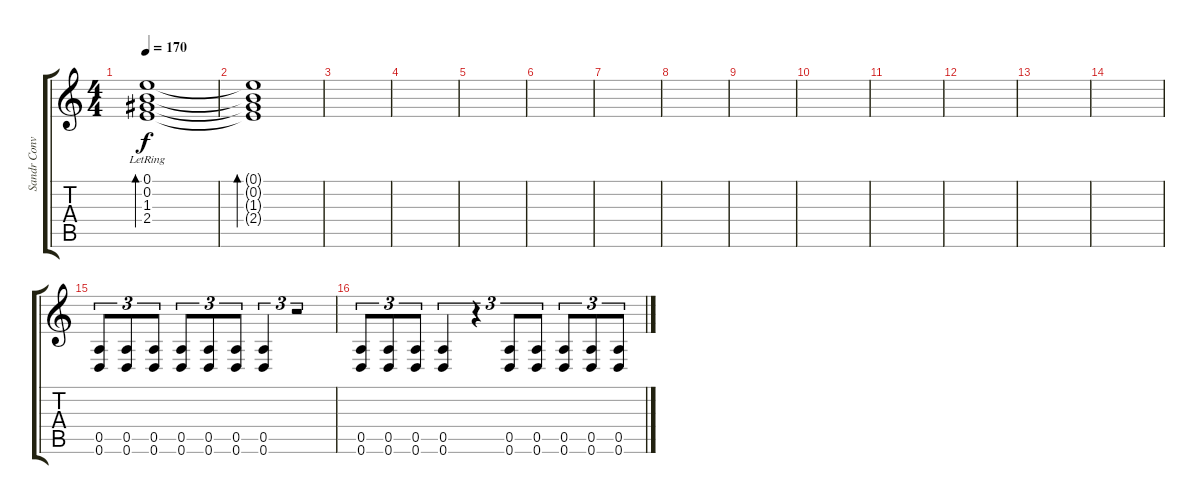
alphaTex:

\track ("Sandr Converse" "Sandr Conv") {instrument distortionguitar}
\staff {score tabs}
\tuning (E4 B3 G3 D3 A2 D2) {hide}
\ts (4 4)
\tempo 170
\clef g2
\ks c
(0.1{lr} 0.2{lr} 1.3{lr} 2.4{lr}).1{bd 480 dy f} |
(0.1{t} 0.2{t} 1.3{t} 2.4{t}).1{bd 480} |
|
|
|
|
|
|
|
|
|
|
|
|
(0.5 0.6).8{tu (3 2) volume 16 instrument distortionguitar} (0.5 0.6).8{tu (3 2)} (0.5 0.6).8{tu (3 2)} (0.5 0.6).8{tu (3 2)} (0.5 0.6).8{tu (3 2)} (0.5 0.6).8{tu (3 2)} (0.5 0.6).4{tu (3 2)} r.2{tu (3 2)} |
(0.5 0.6).8{tu (3 2)} (0.5 0.6).8{tu (3 2)} (0.5 0.6).8{tu (3 2)} (0.5 0.6).4{tu (3 2)} r.4{tu (3 2)} (0.5 0.6).8{tu (3 2)} (0.5 0.6).8{tu (3 2)} (0.5 0.6).8{tu (3 2)} (0.5 0.6).8{tu (3 2)} (0.5 0.6).8{tu (3 2)}
